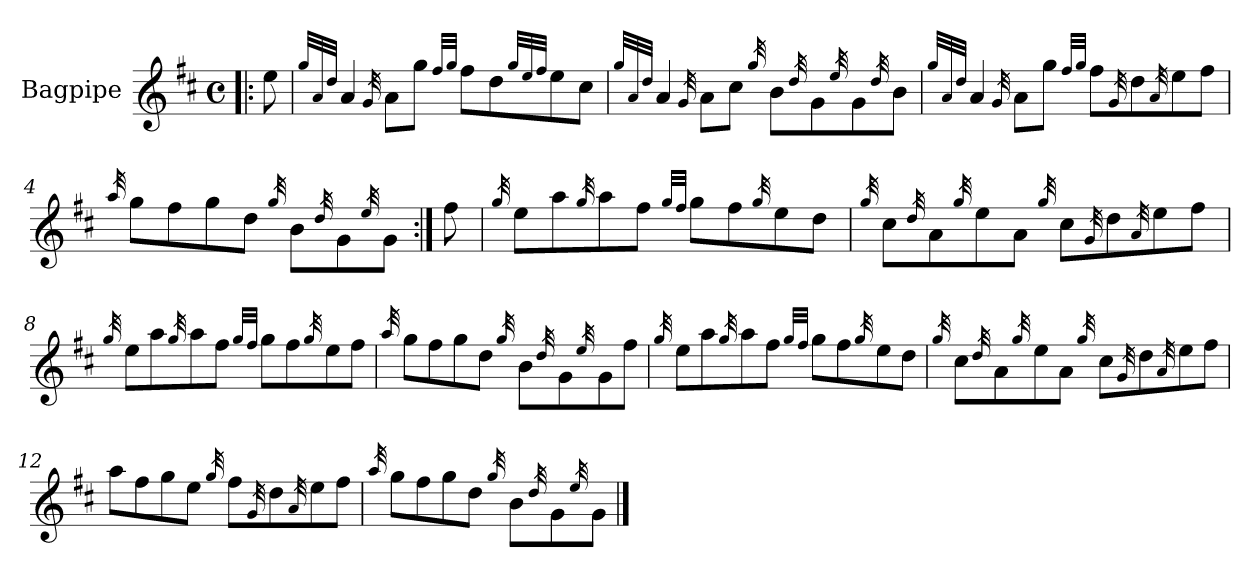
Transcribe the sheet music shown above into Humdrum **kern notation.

**kern
*part1
*staff1
*I"Bagpipe
*I'Bagp.
*clefG2
*k[f#c#]
*M4/4
*met(c)
*MM112
=!|:
8ee\
=1
32qgg/LLL
32qa/
32qdd/JJJ
4a/
32qg/
8a\L
8gg\J
32qff#/LLL
32qgg/JJJ
8ff#\L
8dd\
32qgg/LLL
32qee/
32qff#/JJJ
8ee\
8cc#\J
=2
32qgg/LLL
32qa/
32qdd/JJJ
4a/
32qg/
8a\L
8cc#\J
32qgg/
8b\L
32qdd/
8g\
32qee/
8g\
32qdd/
8b\J
=3
32qgg/LLL
32qa/
32qdd/JJJ
4a/
32qg/
8a\L
8gg\J
32qff#/LLL
32qgg/JJJ
8ff#\L
32qg/
8dd\
32qa/
8ee\
8ff#\J
=4
32qaa/
8gg\L
8ff#\
8gg\
8dd\J
32qgg/
8b\L
32qdd/
8g\
32qee/
8g\J
!!LO:LB:g=z
=5:|!
8ff#\
=6
32qgg/
8ee\L
8aa\
32qgg/
8aa\
8ff#\J
32qgg/LLL
32qff#/JJJ
8gg\L
8ff#\
32qgg/
8ee\
8dd\J
=7
32qgg/
8cc#\L
32qdd/
8a\
32qgg/
8ee\
8a\J
32qgg/
8cc#\L
32qg/
8dd\
32qa/
8ee\
8ff#\J
=8
32qgg/
8ee\L
8aa\
32qgg/
8aa\
8ff#\J
32qgg/LLL
32qff#/JJJ
8gg\L
8ff#\
32qgg/
8ee\
8ff#\J
=9
32qaa/
8gg\L
8ff#\
8gg\
8dd\J
32qgg/
8b\L
32qdd/
8g\
32qee/
8g\
8ff#\J
!!LO:LB:g=z
=10
32qgg/
8ee\L
8aa\
32qgg/
8aa\
8ff#\J
32qgg/LLL
32qff#/JJJ
8gg\L
8ff#\
32qgg/
8ee\
8dd\J
=11
32qgg/
8cc#\L
32qdd/
8a\
32qgg/
8ee\
8a\J
32qgg/
8cc#\L
32qg/
8dd\
32qa/
8ee\
8ff#\J
=12
8aa\L
8ff#\
8gg\
8ee\J
32qgg/
8ff#\L
32qg/
8dd\
32qa/
8ee\
8ff#\J
=13
32qaa/
8gg\L
8ff#\
8gg\
8dd\J
32qgg/
8b\L
32qdd/
8g\
32qee/
8g\J
==
*-
